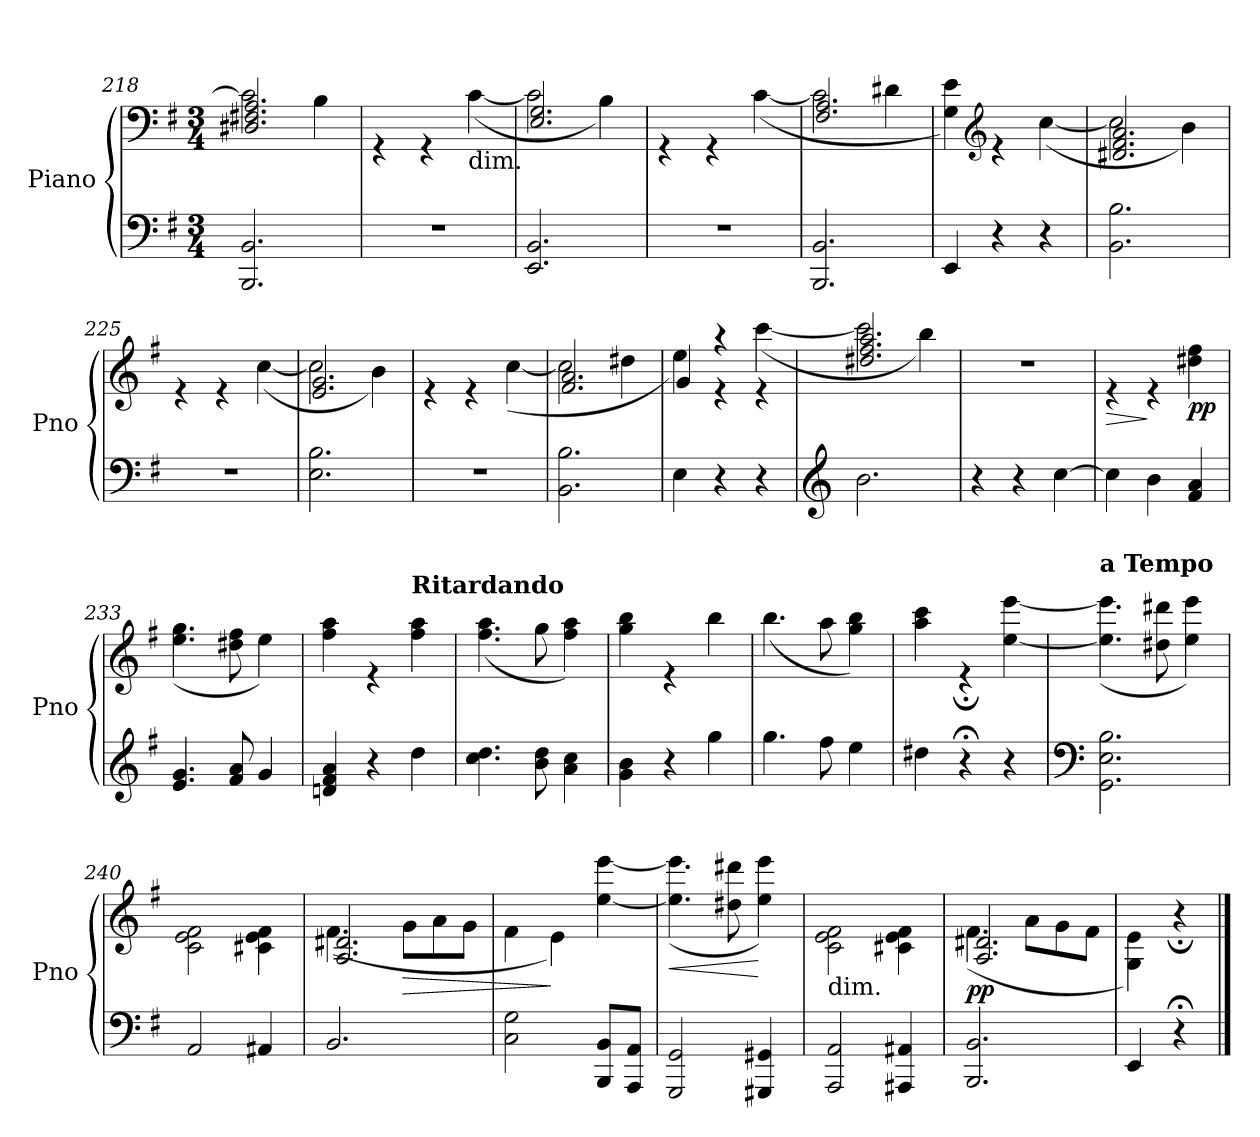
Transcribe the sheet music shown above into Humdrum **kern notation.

**kern	**kern	**dynam
*part1	*part1	*part1
*staff2	*staff1	*staff1/2
*I"Piano	*	*
*I'Pno	*	*
*clefF4	*clefF4	*
*k[f#]	*k[f#]	*
*M3/4	*M3/4	*
=218	=218	=218
*	*^	*
*	*	*^	*
2.BBB/ 2.BB/	2.ryy	2c\]	2.D#X/ 2.F#X/ 2.A/	.
.	.	4B\	.	.
*	*	*v	*v	*
=219	=219	=219	=219
2.r	2.ryy	4r	.
.	.	4r	.
!	!	!LO:TX:b:t=dim.	!
.	.	(<[4c\	.
=220	=220	=220	=220
*	*	*^	*
2.EE/ 2.BB/	2.ryy	2c\]	2.E/ 2.G/	.
.	.	4B\)	.	.
*	*	*v	*v	*
!!LO:LB:g=z
=221	=221	=221	=221
2.r	2.ryy	4r	.
.	.	4r	.
.	.	(<[4c\	.
=222	=222	=222	=222
*	*	*^	*
2.BBB/ 2.BB/	2.ryy	2c\]	2.F#/ 2.A/	.
.	.	4d#X\	.	.
*	*	*v	*v	*
=223	=223	=223	=223
4EE/	2.ryy	4G\ 4e\)	.
*	*clefG2	*	*
4r	.	4r	.
4r	.	(<[4cc\	.
=224	=224	=224	=224
*	*	*^	*
2.BB\ 2.B\	2.ryy	2cc\]	2.d#X/ 2.f#/ 2.a/	.
.	.	4b\)	.	.
*	*	*v	*v	*
=225	=225	=225	=225
2.r	2.ryy	4r	.
.	.	4r	.
.	.	(<[4cc\	.
=226	=226	=226	=226
*	*	*^	*
2.E\ 2.B\	2.ryy	2cc\]	2.e/ 2.g/	.
.	.	4b\)	.	.
*	*	*v	*v	*
=227	=227	=227	=227
2.r	2.ryy	4r	.
.	.	4r	.
.	.	(<[4cc\	.
=228	=228	=228	=228
*	*	*^	*
2.BB\ 2.B\	2.ryy	2cc\]	2.f#/ 2.a/	.
.	.	4dd#X\	.	.
=229	=229	=229	=229	=229
4E\	2.ryy	4ee\)	4g/	.
4r	.	4raa	4re	.
4r	.	(<[4ccc\	4re	.
=230	=230	=230	=230	=230
*clefG2	*	*	*	*
2.b\	2.ryy	2ccc\]	2.dd#X/ 2.ff#/ 2.aa/	.
.	.	4bb\)	.	.
=231	=231	=231	=231	=231
4r	2.ryy	2.r	2ryy	.
4r	.	.	.	.
[4cc\	.	.	4ryy	.
!!LO:LB:g=z
=232	=232	=232	=232	=232
!	!	!	!	!LO:HP:b
*	*	*v	*v	*
4cc\]	2.ryy	4r	>
4b\	.	4r	]
!	!	!	!LO:DY:b
4f#/ 4a/	.	4dd#X\ 4ff#\	pp
=233	=233	=233	=233
4.e/ 4.g/	2.ryy	(<4.ee\ 4.gg\	.
8f#/ 8a/	.	8dd#X\ 8ff#\	.
4g/	.	4ee\)	.
=234	=234	=234	=234
4dn/ 4f#/ 4a/	2.ryy	4ff#\ 4aa\	.
4r	.	4r	.
!	!	!LO:TX:a:B:t=Ritardando	!
4dd\	.	4ff#\ 4aa\	.
=235	=235	=235	=235
4.cc\ 4.dd\	2.ryy	(<4.ff#\ 4.aa\	.
8b\ 8dd\	.	8gg\	.
4a\ 4cc\	.	4ff#\ 4aa\)	.
=236	=236	=236	=236
4g\ 4b\	2.ryy	4gg\ 4bb\	.
4r	.	4r	.
4gg\	.	4bb\	.
=237	=237	=237	=237
4.gg\	2.ryy	(<4.bb\	.
8ff#\	.	8aa\	.
4ee\	.	4gg\ 4bb\)	.
=238	=238	=238	=238
4dd#X\	2.ryy	4aa\ 4ccc\	.
4r;	.	4r;	.
4r	.	[4ee\ [4eee\	.
=239	=239	=239	=239
*clefF4	*	*	*
!	!LO:TX:a:B:t=a Tempo	!	!
2.GG\ 2.E\ 2.B\	2.ryy	(<4.ee\] 4.eee\]	.
.	.	8dd#X\ 8ddd#X\	.
.	.	4ee\ 4eee\)	.
=240	=240	=240	=240
2AA/	2.ryy	2c\ 2e\ 2f#\	.
4AA#X/	.	4c#X\ 4e\ 4f#\	.
=241	=241	=241	=241
*	*	*^	*
2.BB/	4ryy	(<4.f#\	2.A/ 2.d#X/	.
.	8ryy	.	.	.
!	!	!	!	!LO:HP:b
.	8ryy	8g\L	.	>
.	4ryy	8a\	.	.
.	.	8g\J	.	.
*	*	*v	*v	*
!!LO:LB:g=z
=242	=242	=242	=242
2C\ 2G\	2.ryy	4f#\	.
.	.	4e\)	]
8BBB/ 8BB/L	.	[4ee\ [4eee\	.
8AAA/ 8AA/J	.	.	.
=243	=243	=243	=243
!	!	!	!LO:HP:b
2GGG/ 2GG/	2.ryy	(<4.ee\] 4.eee\]	<
.	.	8dd#X\ 8ddd#X\	.
4GGG#X/ 4GG#X/	.	4ee\ 4eee\)	[
=244	=244	=244	=244
!	!LO:TX:b:t=dim.	!	!
2AAA/ 2AA/	2.ryy	2c\ 2e\ 2f#\	.
4AAA#X/ 4AA#X/	.	4c#X\ 4e\ 4f#\	.
=245	=245	=245	=245
*	*	*^	*
!	!	!	!	!LO:DY:b
2.BBB/ 2.BB/	2.ryy	(<4.f#\	2.A/ 2.d#X/	pp
.	.	8a\L	.	.
.	.	8g\	.	.
.	.	8f#\J	.	.
*	*	*v	*v	*
=246	=246	=246	=246
4EE/	2ryy	4G\ 4e\)	.
4r;	.	4r;	.
*	*v	*v	*
==	==	==
*-	*-	*-
